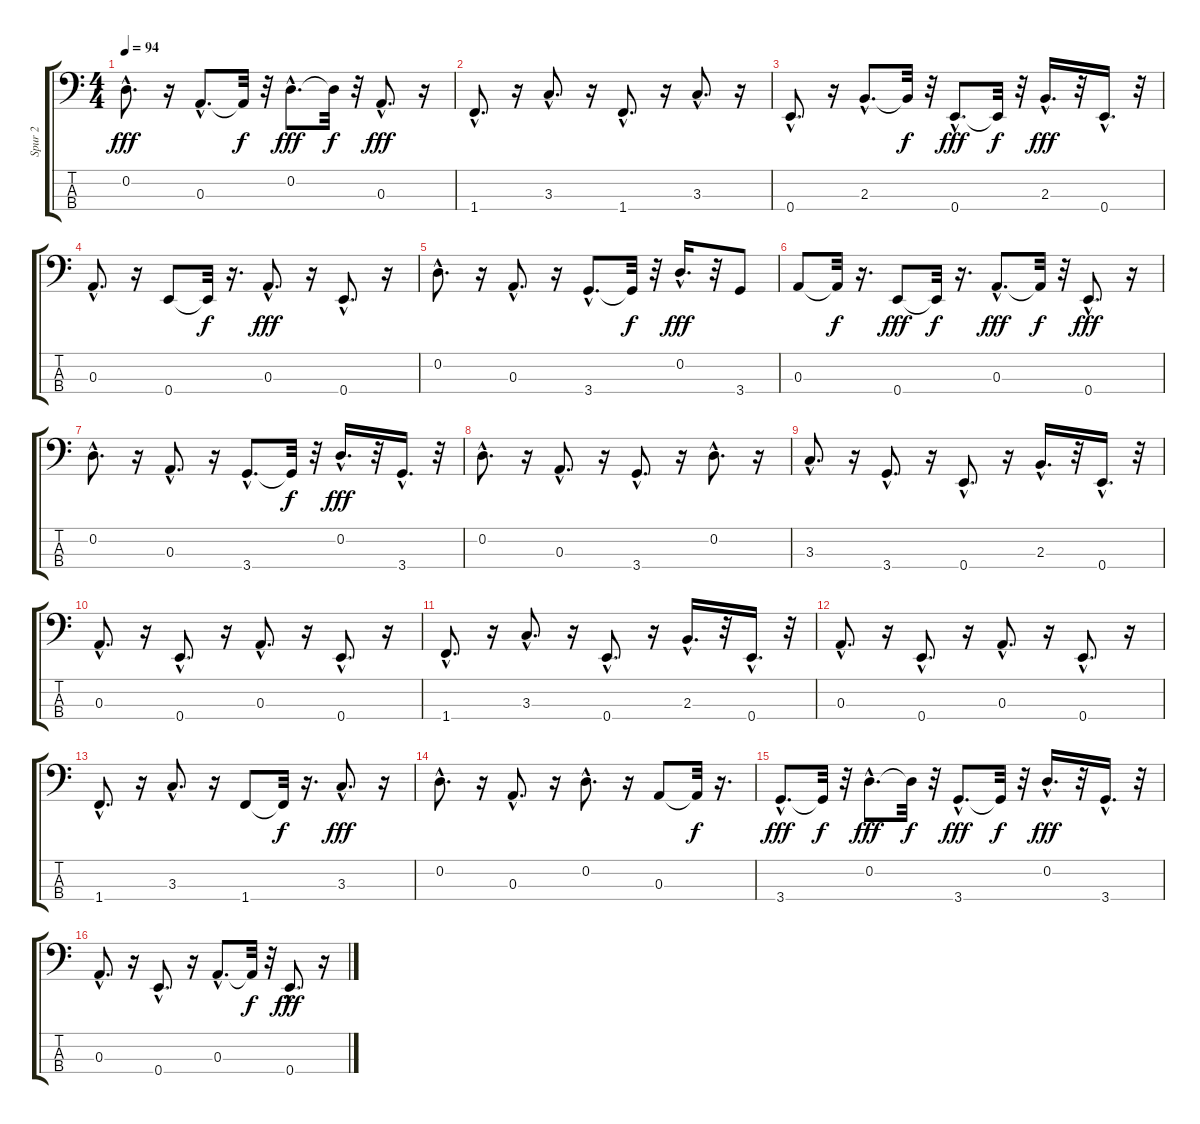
\track ("Spur 2" "Spur 2") {instrument electricbassfinger}
\staff {score tabs}
\tuning (G2 D2 A1 E1) {hide}
\ts (4 4)
\tempo 94
\clef f4
\ks c
0.2{hac}.8{d dy fff} r.16 0.3{hac}.8{d} 0.3{t}.32{dy f} r.32 0.2{hac}.8{d dy fff} 0.2{t}.32{dy f} r.32 0.3{hac}.8{d dy fff} r.16 |
1.4{hac}.8{d} r.16 3.3{hac}.8{d} r.16 1.4{hac}.8{d} r.16 3.3{hac}.8{d} r.16 |
0.4{hac}.8{d} r.16 2.3{hac}.8{d} 2.3{t}.32{dy f} r.32 0.4{hac}.8{d dy fff} 0.4{t}.32{dy f} r.32 2.3{hac}.16{d dy fff} r.32 0.4{hac}.16{d} r.32 |
0.3{hac}.8{d} r.16 0.4.8 0.4{t}.32{dy f} r.16{d} 0.3{hac}.8{d dy fff} r.16 0.4{hac}.8{d} r.16 |
0.2{hac}.8{d} r.16 0.3{hac}.8{d} r.16 3.4{hac}.8{d} 3.4{t}.32{dy f} r.32 0.2{hac}.16{d dy fff} r.32 3.4.8 |
0.3.8 0.3{t}.32{dy f} r.16{d} 0.4.8{dy fff} 0.4{t}.32{dy f} r.16{d} 0.3{hac}.8{d dy fff} 0.3{t}.32{dy f} r.32 0.4{hac}.8{d dy fff} r.16 |
0.2{hac}.8{d} r.16 0.3{hac}.8{d} r.16 3.4{hac}.8{d} 3.4{t}.32{dy f} r.32 0.2{hac}.16{d dy fff} r.32 3.4{hac}.16{d} r.32 |
0.2{hac}.8{d} r.16 0.3{hac}.8{d} r.16 3.4{hac}.8{d} r.16 0.2{hac}.8{d} r.16 |
3.3{hac}.8{d} r.16 3.4{hac}.8{d} r.16 0.4{hac}.8{d} r.16 2.3{hac}.16{d} r.32 0.4{hac}.16{d} r.32 |
0.3{hac}.8{d} r.16 0.4{hac}.8{d} r.16 0.3{hac}.8{d} r.16 0.4{hac}.8{d} r.16 |
1.4{hac}.8{d} r.16 3.3{hac}.8{d} r.16 0.4{hac}.8{d} r.16 2.3{hac}.16{d} r.32 0.4{hac}.16{d} r.32 |
0.3{hac}.8{d} r.16 0.4{hac}.8{d} r.16 0.3{hac}.8{d} r.16 0.4{hac}.8{d} r.16 |
1.4{hac}.8{d} r.16 3.3{hac}.8{d} r.16 1.4.8 1.4{t}.32{dy f} r.16{d} 3.3{hac}.8{d dy fff} r.16 |
0.2{hac}.8{d} r.16 0.3{hac}.8{d} r.16 0.2{hac}.8{d} r.16 0.3.8 0.3{t}.32{dy f} r.16{d} |
3.4{hac}.8{d dy fff} 3.4{t}.32{dy f} r.32 0.2{hac}.8{d dy fff} 0.2{t}.32{dy f} r.32 3.4{hac}.8{d dy fff} 3.4{t}.32{dy f} r.32 0.2{hac}.16{d dy fff} r.32 3.4{hac}.16{d} r.32 |
0.3{hac}.8{d} r.16 0.4{hac}.8{d} r.16 0.3{hac}.8{d} 0.3{t}.32{dy f} r.32 0.4{hac}.8{d dy fff} r.16
